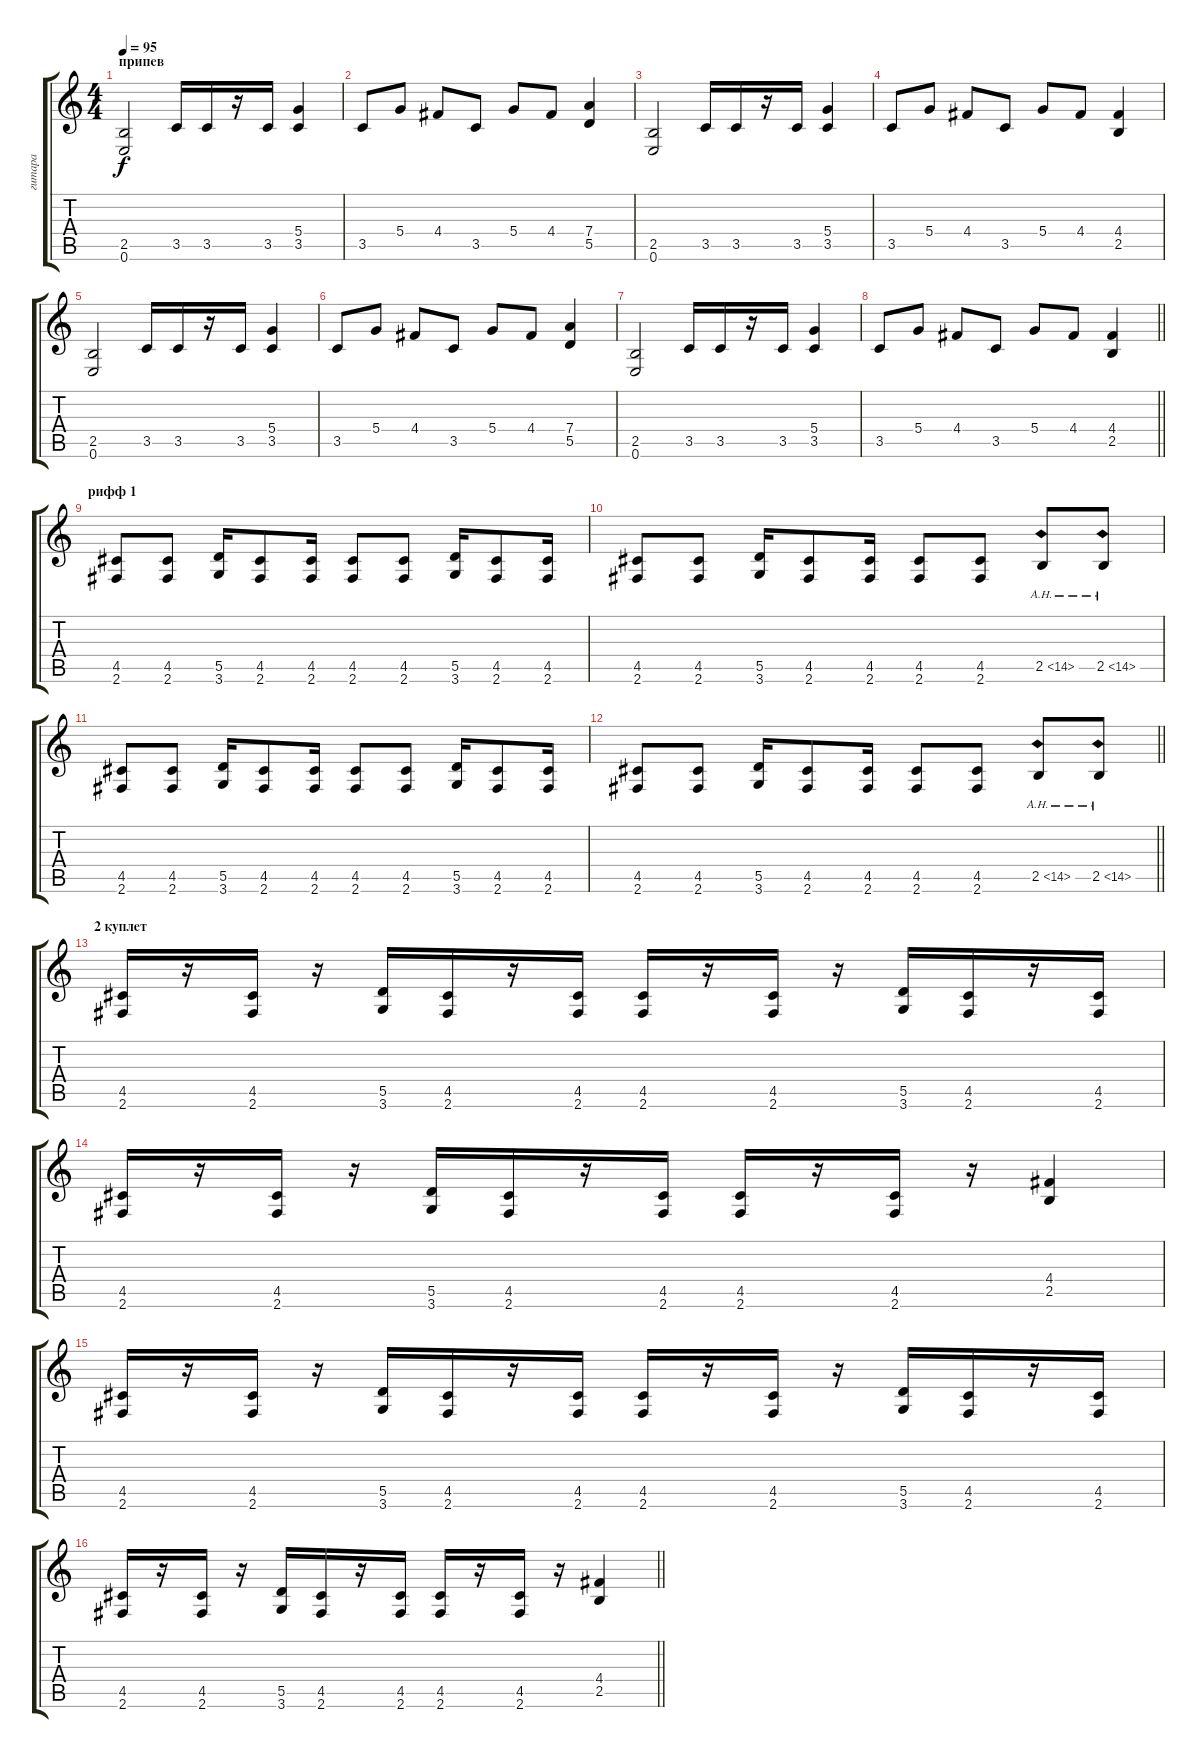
\track ("гитара" "гитара") {instrument overdrivenguitar}
\staff {score tabs}
\tuning (E4 B3 G3 D3 A2 E2) {hide}
\ts (4 4)
\section ("" "припев")
\tempo 95
\clef g2
\ks c
(2.5 0.6).2{dy f} 3.5.16 3.5.16 r.16 3.5.16 (5.4 3.5).4 |
3.5.8 5.4.8 4.4.8 3.5.8 5.4.8 4.4.8 (7.4 5.5).4 |
(2.5 0.6).2 3.5.16 3.5.16 r.16 3.5.16 (5.4 3.5).4 |
3.5.8 5.4.8 4.4.8 3.5.8 5.4.8 4.4.8 (4.4 2.5).4 |
(2.5 0.6).2 3.5.16 3.5.16 r.16 3.5.16 (5.4 3.5).4 |
3.5.8 5.4.8 4.4.8 3.5.8 5.4.8 4.4.8 (7.4 5.5).4 |
(2.5 0.6).2 3.5.16 3.5.16 r.16 3.5.16 (5.4 3.5).4 |
\barLineRight lightlight
3.5.8 5.4.8 4.4.8 3.5.8 5.4.8 4.4.8 (4.4 2.5).4 |
\section ("" "рифф 1")
(4.5 2.6).8 (4.5 2.6).8 (5.5 3.6).16 (4.5 2.6).8 (4.5 2.6).16 (4.5 2.6).8 (4.5 2.6).8 (5.5 3.6).16 (4.5 2.6).8 (4.5 2.6).16 |
(4.5 2.6).8 (4.5 2.6).8 (5.5 3.6).16 (4.5 2.6).8 (4.5 2.6).16 (4.5 2.6).8 (4.5 2.6).8 2.5{ah 12}.8 2.5{ah 12}.8 |
(4.5 2.6).8 (4.5 2.6).8 (5.5 3.6).16 (4.5 2.6).8 (4.5 2.6).16 (4.5 2.6).8 (4.5 2.6).8 (5.5 3.6).16 (4.5 2.6).8 (4.5 2.6).16 |
\barLineRight lightlight
(4.5 2.6).8 (4.5 2.6).8 (5.5 3.6).16 (4.5 2.6).8 (4.5 2.6).16 (4.5 2.6).8 (4.5 2.6).8 2.5{ah 12}.8 2.5{ah 12}.8 |
\section ("" "2 куплет")
(4.5 2.6).16 r.16 (4.5 2.6).16 r.16 (5.5 3.6).16 (4.5 2.6).16 r.16 (4.5 2.6).16 (4.5 2.6).16 r.16 (4.5 2.6).16 r.16 (5.5 3.6).16 (4.5 2.6).16 r.16 (4.5 2.6).16 |
(4.5 2.6).16 r.16 (4.5 2.6).16 r.16 (5.5 3.6).16 (4.5 2.6).16 r.16 (4.5 2.6).16 (4.5 2.6).16 r.16 (4.5 2.6).16 r.16 (4.4 2.5).4 |
(4.5 2.6).16 r.16 (4.5 2.6).16 r.16 (5.5 3.6).16 (4.5 2.6).16 r.16 (4.5 2.6).16 (4.5 2.6).16 r.16 (4.5 2.6).16 r.16 (5.5 3.6).16 (4.5 2.6).16 r.16 (4.5 2.6).16 |
\barLineRight lightlight
(4.5 2.6).16 r.16 (4.5 2.6).16 r.16 (5.5 3.6).16 (4.5 2.6).16 r.16 (4.5 2.6).16 (4.5 2.6).16 r.16 (4.5 2.6).16 r.16 (4.4 2.5).4
